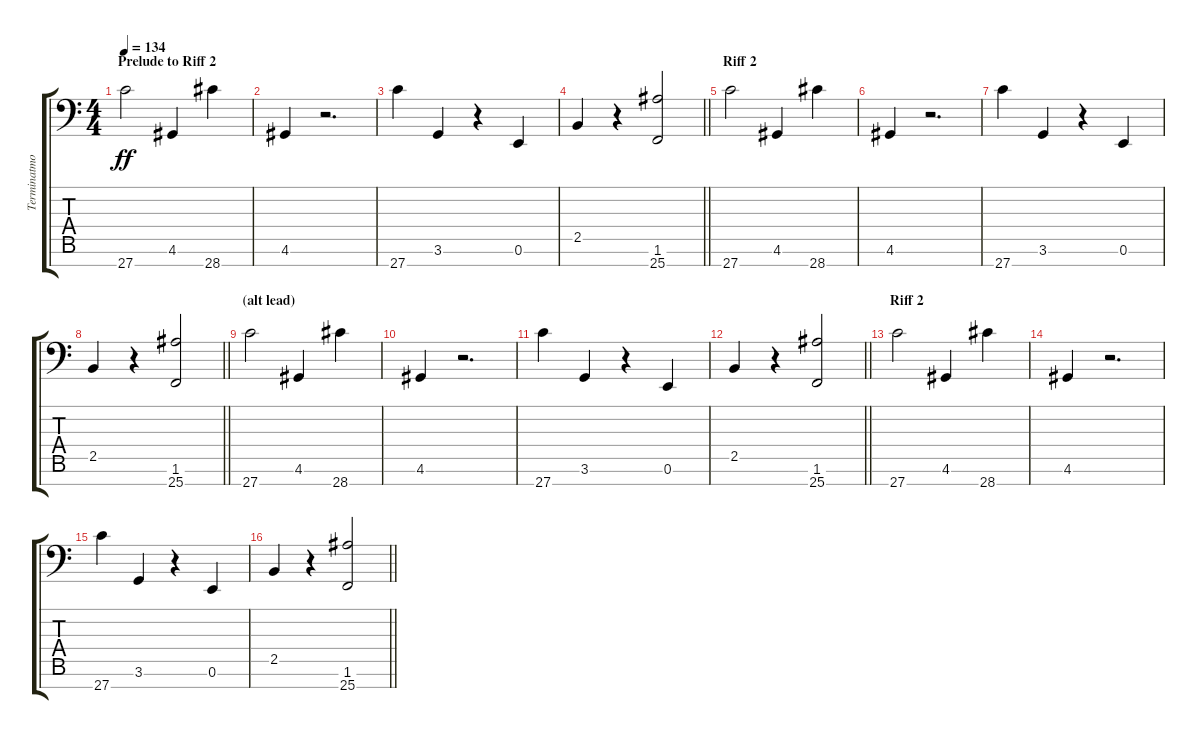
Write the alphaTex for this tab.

\track ("Terminatmos" "Terminatmo") {instrument lead2sawtooth}
\staff {score tabs}
\tuning (C8 B3 G3 D3 A2 E2 A-1) {hide}
\ts (4 4)
\section ("" "Prelude to Riff 2")
\tempo 134
\clef f4
\ks c
27.7.2{dy ff} 4.6.4 28.7.4 |
4.6.4 r.2{d} |
27.7.4 3.6.4 r.4 0.6.4 |
\barLineRight lightlight
2.5.4 r.4 (1.6 25.7).2 |
\section ("" "Riff 2")
27.7.2 4.6.4 28.7.4 |
4.6.4 r.2{d} |
27.7.4 3.6.4 r.4 0.6.4 |
\barLineRight lightlight
2.5.4 r.4 (1.6 25.7).2 |
\section ("" "(alt lead)")
27.7.2 4.6.4 28.7.4 |
4.6.4 r.2{d} |
27.7.4 3.6.4 r.4 0.6.4 |
\barLineRight lightlight
2.5.4 r.4 (1.6 25.7).2 |
\section ("" "Riff 2")
27.7.2 4.6.4 28.7.4 |
4.6.4 r.2{d} |
27.7.4 3.6.4 r.4 0.6.4 |
\barLineRight lightlight
2.5.4 r.4 (1.6 25.7).2
